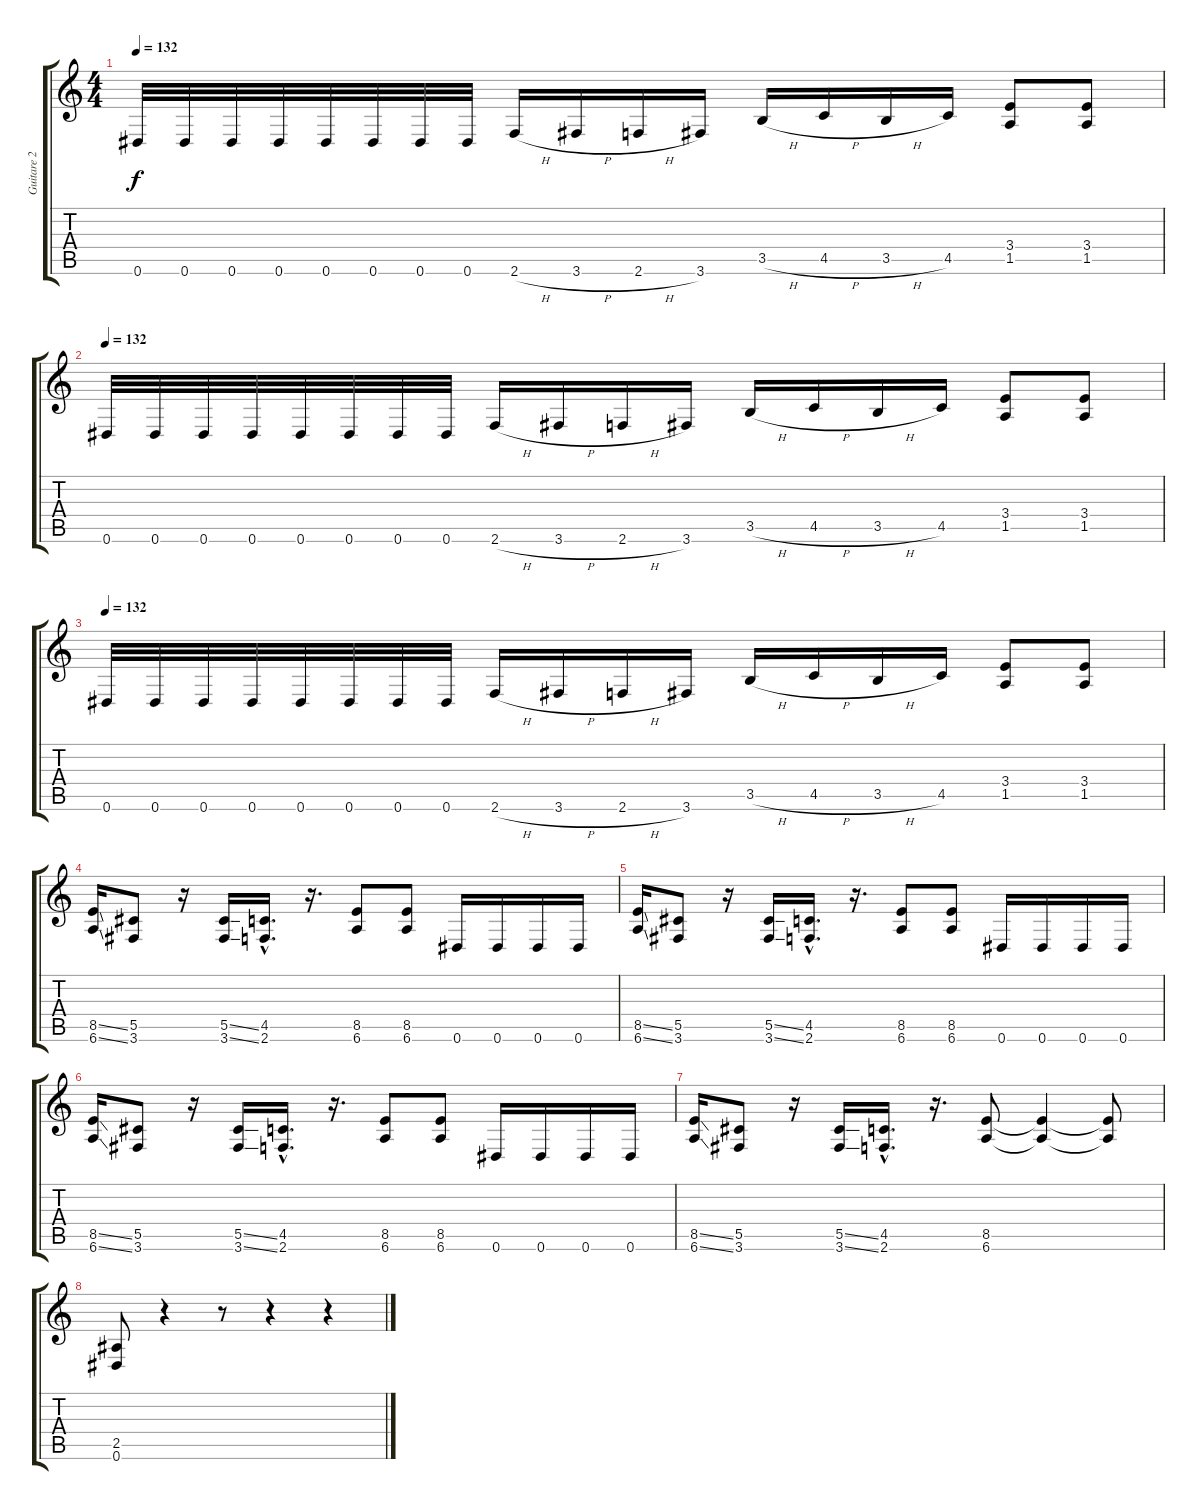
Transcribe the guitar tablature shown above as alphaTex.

\track ("Guitare 2" "Guitare 2") {instrument distortionguitar}
\staff {score tabs}
\tuning (Eb4 Bb3 Gb3 Db3 Ab2 Eb2) {hide}
\ts (4 4)
\tempo 132
\clef g2
\ks c
0.6.32{dy f} 0.6.32 0.6.32 0.6.32 0.6.32 0.6.32 0.6.32 0.6.32 2.6{h}.16 3.6{h}.16 2.6{h}.16 3.6.16 3.5{h}.16 4.5{h}.16 3.5{h}.16 4.5.16 (3.4 1.5).8 (3.4 1.5).8 |
\tempo 132
0.6.32 0.6.32 0.6.32 0.6.32 0.6.32 0.6.32 0.6.32 0.6.32 2.6{h}.16 3.6{h}.16 2.6{h}.16 3.6.16 3.5{h}.16 4.5{h}.16 3.5{h}.16 4.5.16 (3.4 1.5).8 (3.4 1.5).8 |
\tempo 132
0.6.32 0.6.32 0.6.32 0.6.32 0.6.32 0.6.32 0.6.32 0.6.32 2.6{h}.16 3.6{h}.16 2.6{h}.16 3.6.16 3.5{h}.16 4.5{h}.16 3.5{h}.16 4.5.16 (3.4 1.5).8 (3.4 1.5).8 |
(8.5{ss} 6.6{ss}).16 (5.5 3.6).8 r.16 (5.5{ss} 3.6{ss}).16 (4.5{hac} 2.6{hac}).16{d} r.16{d} (8.5 6.6).8 (8.5 6.6).8 0.6.16 0.6.16 0.6.16 0.6.16 |
(8.5{ss} 6.6{ss}).16 (5.5 3.6).8 r.16 (5.5{ss} 3.6{ss}).16 (4.5{hac} 2.6{hac}).16{d} r.16{d} (8.5 6.6).8 (8.5 6.6).8 0.6.16 0.6.16 0.6.16 0.6.16 |
(8.5{ss} 6.6{ss}).16 (5.5 3.6).8 r.16 (5.5{ss} 3.6{ss}).16 (4.5{hac} 2.6{hac}).16{d} r.16{d} (8.5 6.6).8 (8.5 6.6).8 0.6.16 0.6.16 0.6.16 0.6.16 |
(8.5{ss} 6.6{ss}).16 (5.5 3.6).8 r.16 (5.5{ss} 3.6{ss}).16 (4.5{hac} 2.6{hac}).16{d} r.16{d} (8.5 6.6).8 (8.5{t} 6.6{t}).4 (8.5{t} 6.6{t}).8 |
(2.5 0.6).8 r.4 r.8 r.4 r.4
